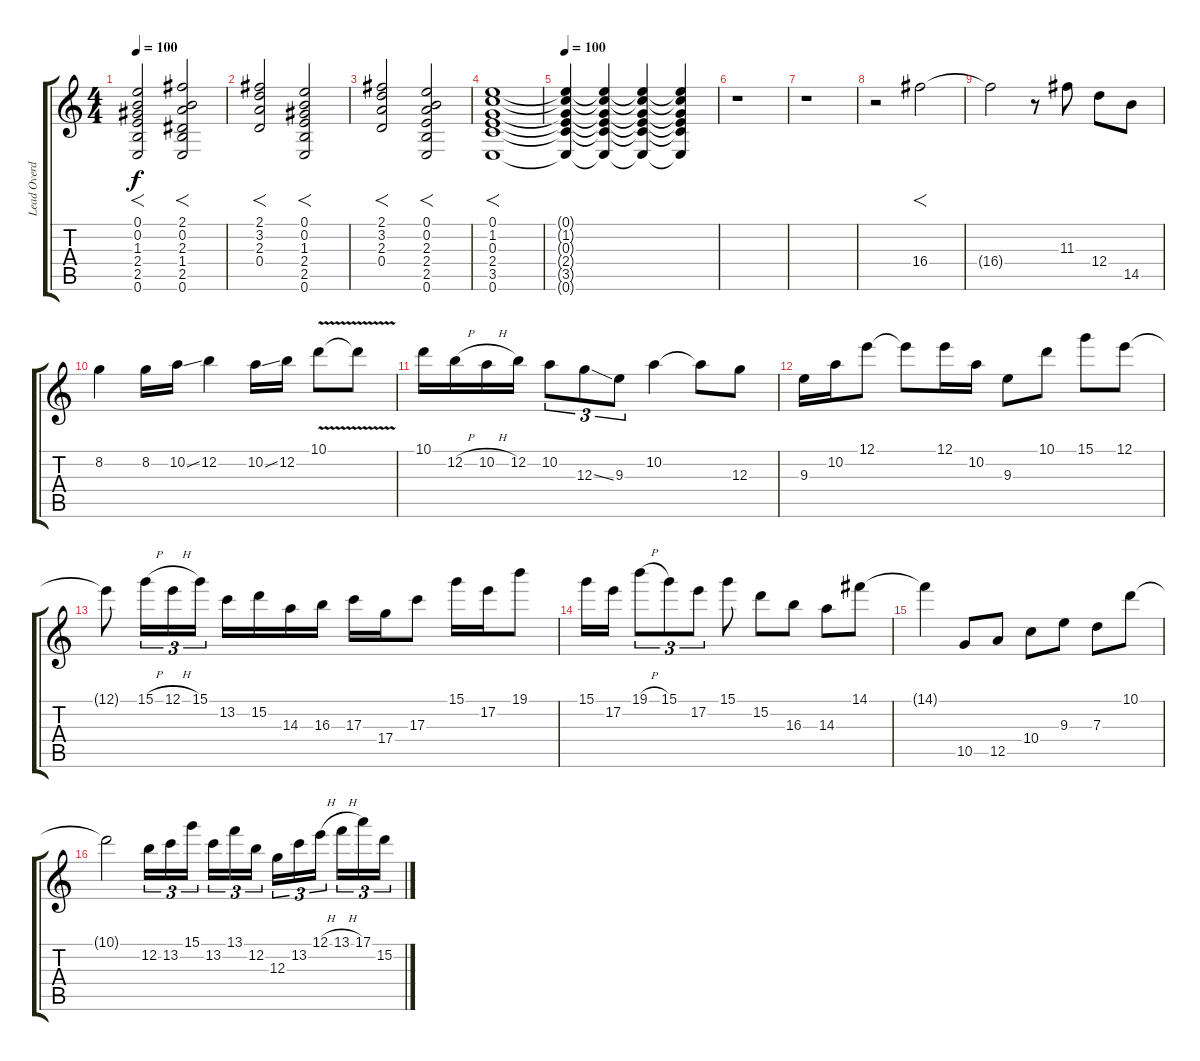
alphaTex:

\track ("Lead Overdriven" "Lead Overd") {instrument overdrivenguitar}
\staff {score tabs}
\tuning (E4 B3 G3 D3 A2 E2) {hide}
\ts (4 4)
\tempo 100
\clef g2
\ks c
(0.1 0.2 1.3 2.4 2.5 0.6).2{f dy f instrument overdrivenguitar} (2.1 0.2 2.3 1.4 2.5 0.6).2{f} |
(2.1 3.2 2.3 0.4).2{f} (0.1 0.2 1.3 2.4 2.5 0.6).2{f} |
(2.1 3.2 2.3 0.4).2{f} (0.1 0.2 2.3 2.4 2.5 0.6).2{f} |
(0.1 1.2 0.3 2.4 3.5 0.6).1{f} |
\tempo 100
(0.1{t} 1.2{t} 0.3{t} 2.4{t} 3.5{t} 0.6{t}).4{volume 0} (0.1{t} 1.2{t} 0.3{t} 2.4{t} 3.5{t} 0.6{t}).4 (0.1{t} 1.2{t} 0.3{t} 2.4{t} 3.5{t} 0.6{t}).4 (0.1{t} 1.2{t} 0.3{t} 2.4{t} 3.5{t} 0.6{t}).4 |
r.1 |
r.1 |
r.2 16.4.2{f volume 15} |
16.4{t}.2 r.8 11.3.8 12.4.8 14.5.8 |
8.2.4 8.2.16 10.2{ss}.16 12.2.4 10.2{ss}.16 12.2.16 10.1{v}.8 10.1{t}.8 |
10.1.16 12.2{h}.16 10.2{h}.16 12.2.16 10.2.8{tu (3 2)} 12.3{ss}.8{tu (3 2)} 9.3.8{tu (3 2)} 10.2.4 10.2{t}.8 12.3.8 |
9.3.16 10.2.16 12.1.8 12.1{t}.8 12.1.16 10.2.16 9.3.8 10.1.8 15.1.8 12.1.8 |
12.1{t}.8 15.1{h}.16{tu (3 2)} 12.1{h}.16{tu (3 2)} 15.1.16{tu (3 2)} 13.2.16 15.2.16 14.3.16 16.3.16 17.3.16 17.4.16 17.3.8 15.1.16 17.2.16 19.1.8 |
15.1.16 17.2.16 19.1{h}.8{tu (3 2)} 15.1.8{tu (3 2)} 17.2.8{tu (3 2)} 15.1.8 15.2.8 16.3.8 14.3.8 14.1.8 |
14.1{t}.4 10.5.8 12.5.8 10.4.8 9.3.8 7.3.8 10.1.8 |
10.1{t}.2 12.2.16{tu (3 2)} 13.2.16{tu (3 2)} 15.1.16{tu (3 2)} 13.2.16{tu (3 2)} 13.1.16{tu (3 2)} 12.2.16{tu (3 2)} 12.3.16{tu (3 2)} 13.2.16{tu (3 2)} 12.1{h}.16{tu (3 2)} 13.1{h}.16{tu (3 2)} 17.1.16{tu (3 2)} 15.2.16{tu (3 2)}
